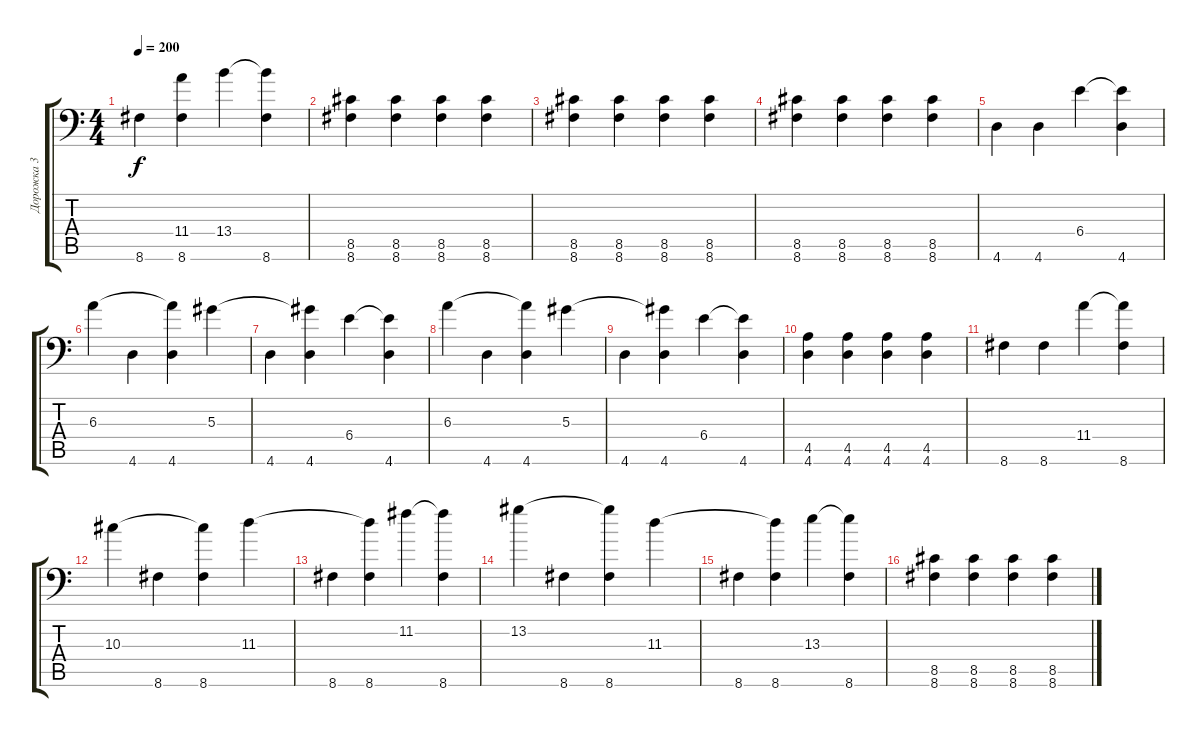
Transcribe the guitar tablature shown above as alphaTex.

\track ("Дорожка 3" "Дорожка 3") {instrument distortionguitar}
\staff {score tabs}
\tuning (C4 G3 Eb3 Bb2 F2 Bb1) {hide}
\ts (4 4)
\tempo 200
\clef f4
\ks c
8.6.4{dy f} (11.4{t} 8.6).4 13.4.4 (13.4{t} 8.6).4 |
(8.5 8.6).4 (8.5 8.6).4 (8.5 8.6).4 (8.5 8.6).4 |
(8.5 8.6).4 (8.5 8.6).4 (8.5 8.6).4 (8.5 8.6).4 |
(8.5 8.6).4 (8.5 8.6).4 (8.5 8.6).4 (8.5 8.6).4 |
4.6.4 4.6.4 6.4.4 (6.4{t} 4.6).4 |
6.3.4 4.6.4 (6.3{t} 4.6).4 5.3.4 |
4.6.4 (5.3{t} 4.6).4 6.4.4 (6.4{t} 4.6).4 |
6.3.4 4.6.4 (6.3{t} 4.6).4 5.3.4 |
4.6.4 (5.3{t} 4.6).4 6.4.4 (6.4{t} 4.6).4 |
(4.5 4.6).4 (4.5 4.6).4 (4.5 4.6).4 (4.5 4.6).4 |
8.6.4{instrument overdrivenguitar} 8.6.4 11.4.4 (11.4{t} 8.6).4 |
10.3.4 8.6.4 (10.3{t} 8.6).4 11.3.4 |
8.6.4 (11.3{t} 8.6).4 11.2.4 (11.2{t} 8.6).4 |
13.2.4 8.6.4 (13.2{t} 8.6).4 11.3.4 |
8.6.4 (11.3{t} 8.6).4 13.3.4 (13.3{t} 8.6).4 |
(8.5 8.6).4 (8.5 8.6).4 (8.5 8.6).4 (8.5 8.6).4
